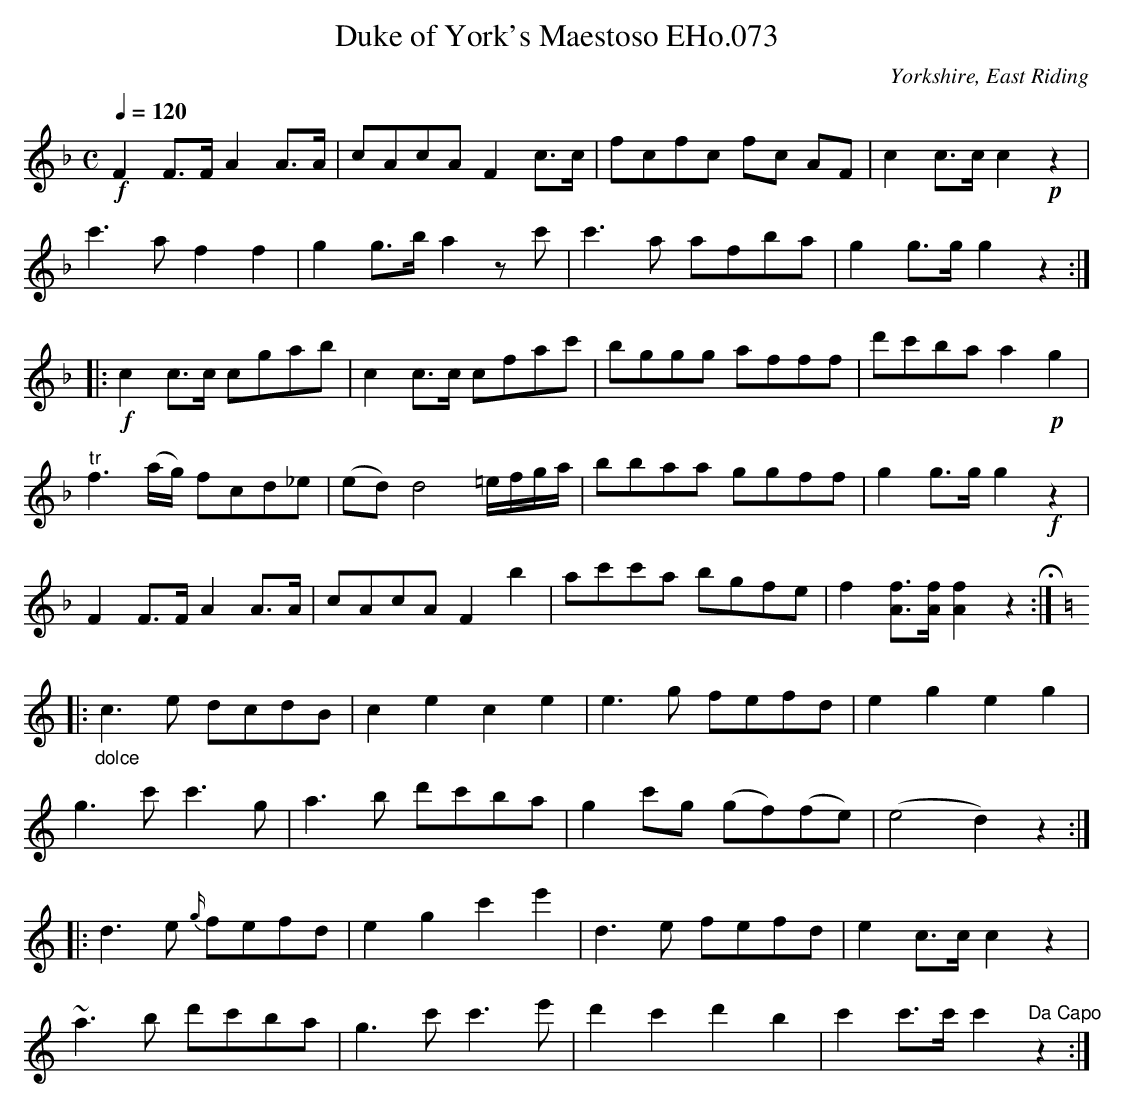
X:1
T:Duke of York's Maestoso EHo.073
M:C
L:1/8
Q:1/4=120
O:Yorkshire, East Riding
K:F
!f!F2F>F A2A>A|cAcAF2c>c|fcfc fc AF|c2c>cc2!p!z2|
c'3af2f2|g2g>ba2zc'|c'3a afba|g2g>gg2z2:|
|:!f!c2c>c cgab|c2c>c cfac'|bggg afff|d'c'baa2!p!g2|
"tr"f3(a/g/) fcd_e|(ed)d4=e/f/g/a/|bbaa ggff|g2g>gg2!f!z2|
F2F>FA2A>A|cAcAF2b2|ac'c'a bgfe|f2[fA]>[fA][f2A2]z2H:|
K:C
|:"_dolce"c3e dcdB|c2e2c2e2|e3g fefd|e2g2e2g2|
g3c'c'3g|a3b d'c'ba|g2c'g (gf)(fe)|(e4d2)z2:|
|:d3e {g/}fefd|e2g2c'2e'2|d3e fefd|e2c>cc2z2|
~a3b d'c'ba|g3c'c'3e'|d'2c'2d'2b2|c'2 c'>c'c'2"Da Capo"z2:|
